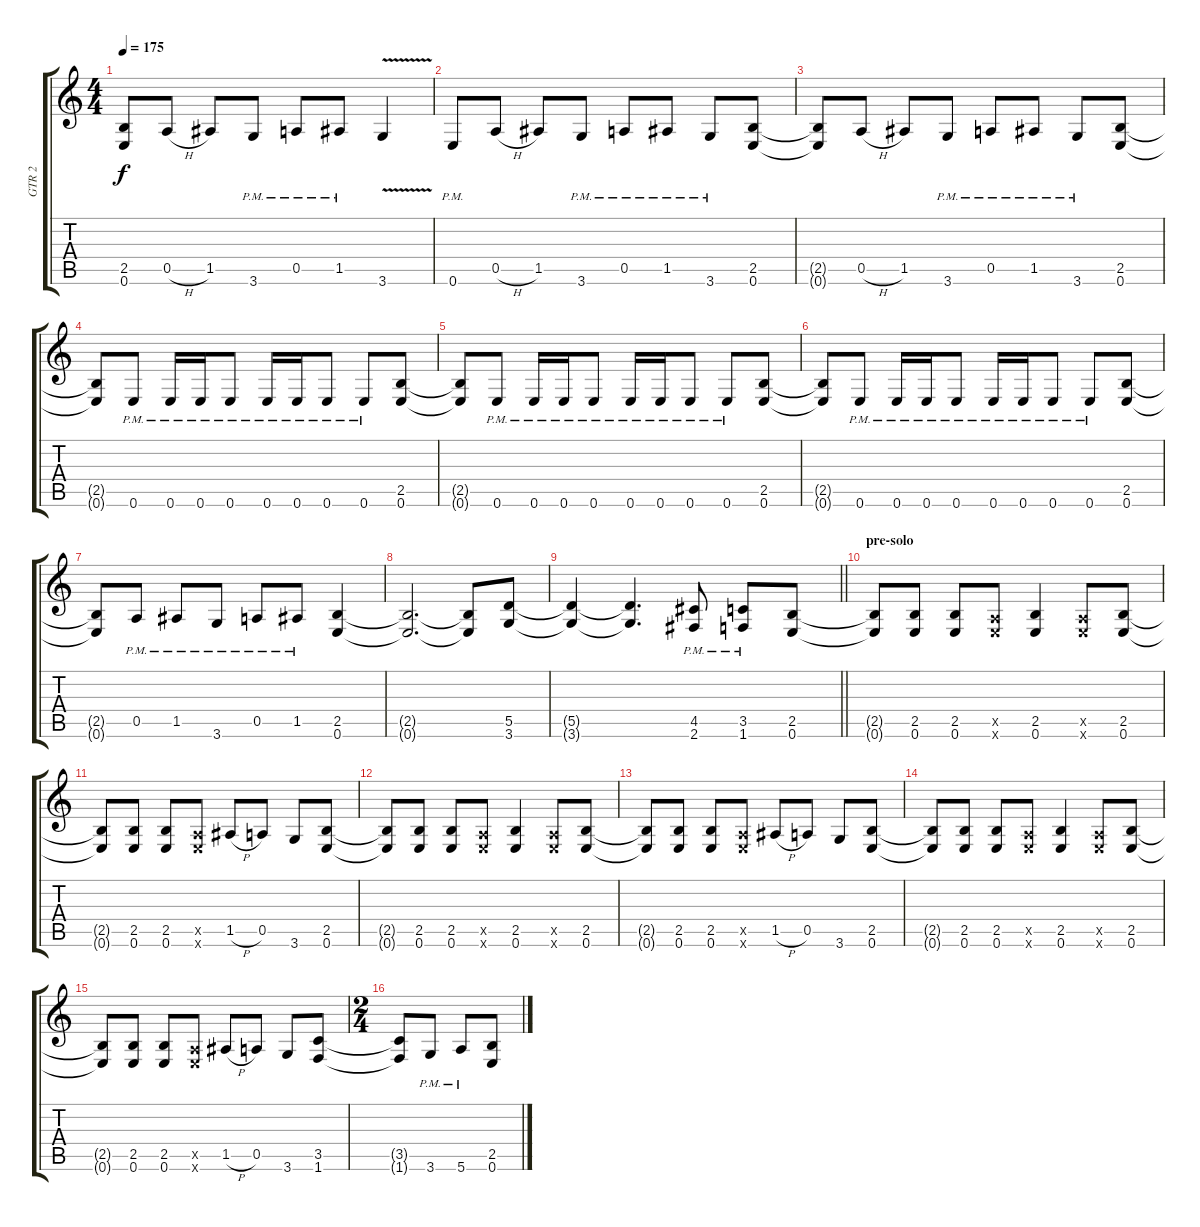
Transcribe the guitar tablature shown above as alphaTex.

\track ("GTR 2" "GTR 2") {instrument distortionguitar}
\staff {score tabs}
\tuning (E4 B3 G3 D3 A2 E2) {hide}
\ts (4 4)
\tempo 175
\clef g2
\ks c
(2.5{t} 0.6{t}).8{dy f} 0.5{h}.8 1.5.8 3.6{pm}.8 0.5{pm}.8 1.5{pm}.8 3.6{v}.4 |
0.6{pm}.8 0.5{h}.8 1.5.8 3.6{pm}.8 0.5{pm}.8 1.5{pm}.8 3.6{pm}.8 (2.5 0.6).8 |
(2.5{t} 0.6{t}).8 0.5{h}.8 1.5.8 3.6{pm}.8 0.5{pm}.8 1.5{pm}.8 3.6{pm}.8 (2.5 0.6).8 |
(2.5{t} 0.6{t}).8 0.6{pm}.8 0.6{pm}.16 0.6{pm}.16 0.6{pm}.8 0.6{pm}.16 0.6{pm}.16 0.6{pm}.8 0.6{pm}.8 (2.5 0.6).8 |
(2.5{t} 0.6{t}).8 0.6{pm}.8 0.6{pm}.16 0.6{pm}.16 0.6{pm}.8 0.6{pm}.16 0.6{pm}.16 0.6{pm}.8 0.6{pm}.8 (2.5 0.6).8 |
(2.5{t} 0.6{t}).8 0.6{pm}.8 0.6{pm}.16 0.6{pm}.16 0.6{pm}.8 0.6{pm}.16 0.6{pm}.16 0.6{pm}.8 0.6{pm}.8 (2.5 0.6).8 |
(2.5{t} 0.6{t}).8 0.5{pm}.8 1.5{pm}.8 3.6{pm}.8 0.5{pm}.8 1.5{pm}.8 (2.5 0.6).4 |
(2.5{t} 0.6{t}).2{d} (2.5{t} 0.6{t}).8 (5.5 3.6).8 |
\barLineRight lightlight
(5.5{t} 3.6{t}).4 (5.5{t} 3.6{t}).4{d} (4.5{pm} 2.6{pm}).8 (3.5{pm} 1.6{pm}).8 (2.5 0.6).8 |
\section ("" "pre-solo")
(2.5{t} 0.6{t}).8 (2.5 0.6).8{volume 10} (2.5 0.6).8 (0.5{x} 0.6{x}).8 (2.5 0.6).4 (0.5{x} 0.6{x}).8 (2.5 0.6).8 |
(2.5{t} 0.6{t}).8 (2.5 0.6).8 (2.5 0.6).8 (0.5{x} 0.6{x}).8 1.5{h}.8 0.5.8 3.6.8 (2.5 0.6).8 |
(2.5{t} 0.6{t}).8 (2.5 0.6).8 (2.5 0.6).8 (0.5{x} 0.6{x}).8 (2.5 0.6).4 (0.5{x} 0.6{x}).8 (2.5 0.6).8 |
(2.5{t} 0.6{t}).8 (2.5 0.6).8 (2.5 0.6).8 (0.5{x} 0.6{x}).8 1.5{h}.8 0.5.8 3.6.8 (2.5 0.6).8 |
(2.5{t} 0.6{t}).8 (2.5 0.6).8 (2.5 0.6).8 (0.5{x} 0.6{x}).8 (2.5 0.6).4 (0.5{x} 0.6{x}).8 (2.5 0.6).8 |
(2.5{t} 0.6{t}).8 (2.5 0.6).8 (2.5 0.6).8 (0.5{x} 0.6{x}).8 1.5{h}.8 0.5.8 3.6.8 (3.5 1.6).8 |
\ts (2 4)
(3.5{t} 1.6{t}).8 3.6{pm}.8 5.6{pm}.8 (2.5 0.6).8
